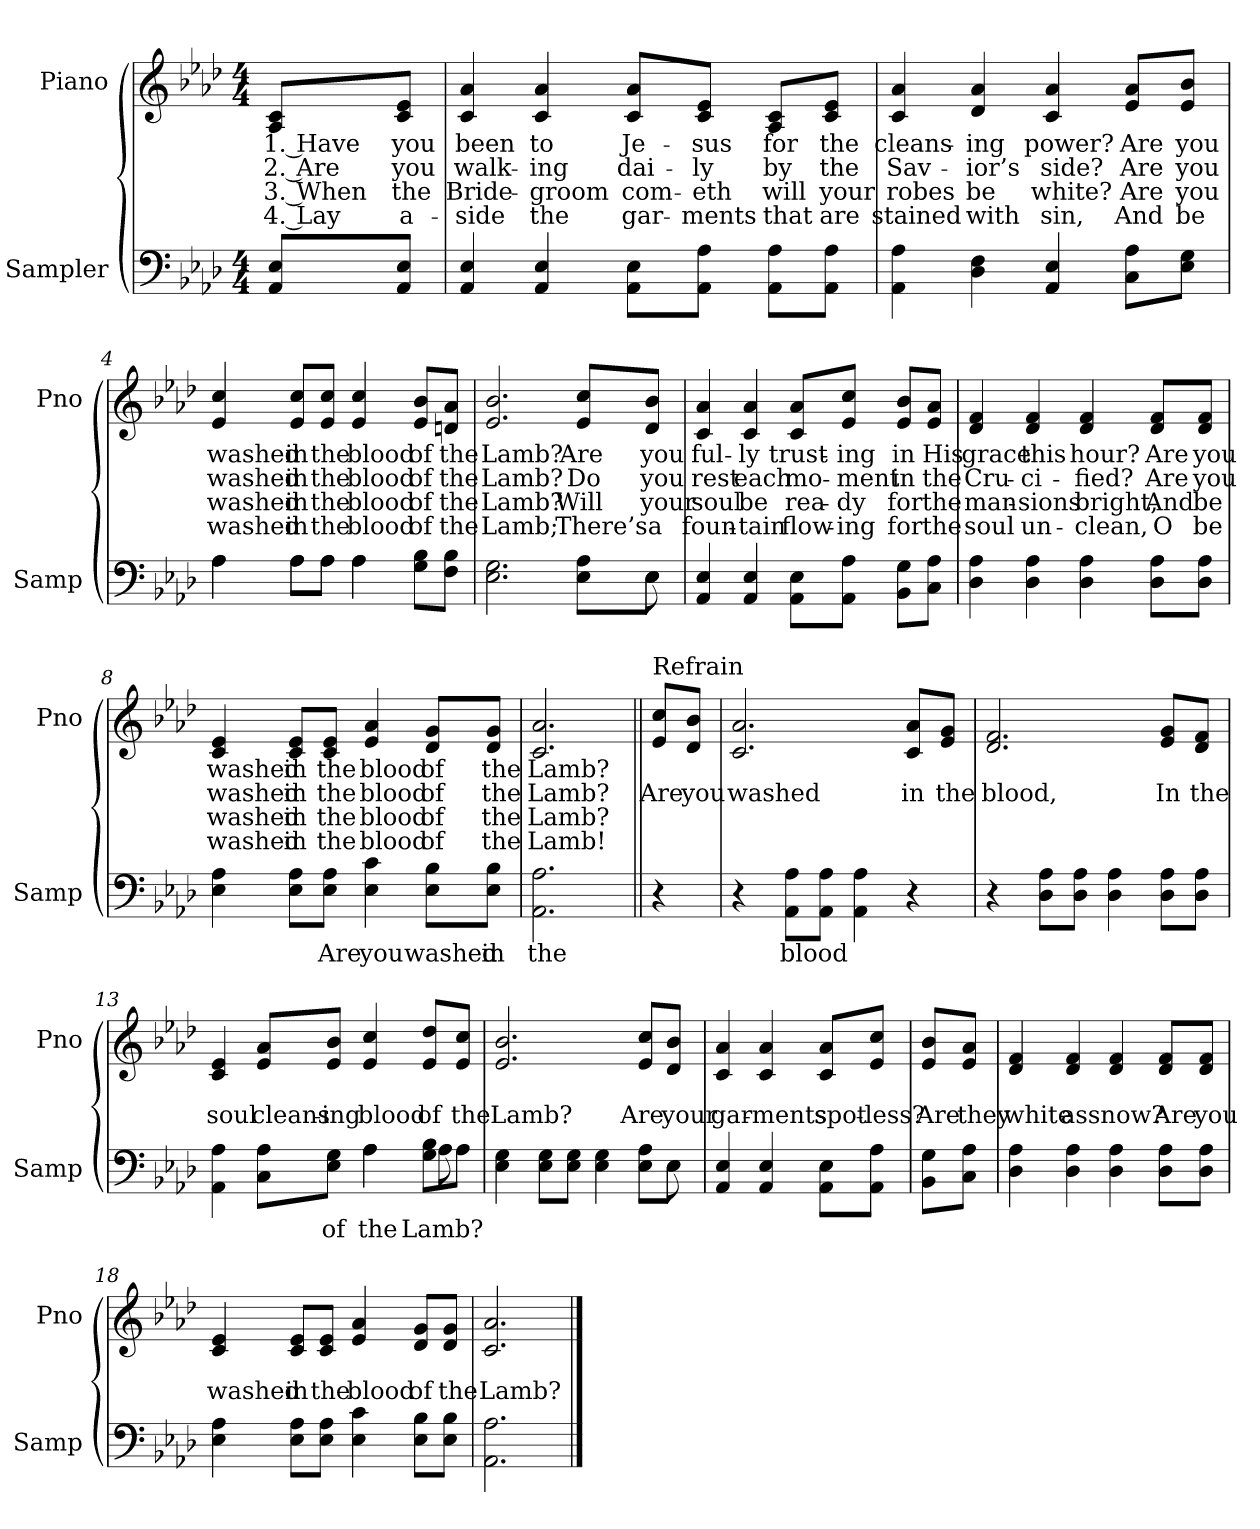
**kern	**text	**kern	**text	**text	**text	**text
*part2	*part2	*part1	*part1	*part1	*part1	*part1
*staff2	*staff2	*staff1	*staff1	*staff1	*staff1	*staff1
*I"Sampler	*	*I"Piano	*	*	*	*
*I'Samp	*	*I'Pno	*	*	*	*
*clefF4	*	*clefG2	*	*	*	*
*k[b-e-a-d-]	*	*k[b-e-a-d-]	*	*	*	*
*A-:	*	*A-:	*	*	*	*
*M4/4	*	*M4/4	*	*	*	*
=1	=1	=1	=1	=1	=1	=1
8AA-/ 8E-/L	.	8A-/ 8c/L	1. Have	2. Are	3. When	4. Lay
8AA-/ 8E-/J	.	8c/ 8e-/J	you	you	the	a-
=2	=2	=2	=2	=2	=2	=2
4AA-/ 4E-/	.	4c 4a-	been	walk-	Bride-	-side
4AA-/ 4E-/	.	4c 4a-	to	-ing	-groom	the
8AA-\ 8E-\L	.	8c/ 8a-/L	Je-	dai-	com-	gar-
8AA-\ 8A-\J	.	8c/ 8e-/J	-sus	-ly	-eth	-ments
8AA-\ 8A-\L	.	8A-/ 8c/L	for	by	will	that
8AA-\ 8A-\J	.	8c/ 8e-/J	the	the	your	are
=3	=3	=3	=3	=3	=3	=3
4AA-\ 4A-\	.	4c 4a-	cleans-	Sav-	robes	stained
4D-\ 4F\	.	4d- 4a-	-ing	-ior’s	be	with
4AA-/ 4E-/	.	4c 4a-	power?	side?	white?	sin,
8C\ 8A-\L	.	8e-/ 8a-/L	Are	Are	Are	And
8E-\ 8G\J	.	8e-/ 8b-/J	you	you	you	be
=4	=4	=4	=4	=4	=4	=4
*^	*	*	*	*	*	*
4A-\	4A-	.	4e- 4cc	washed	washed	washed	washed
8A-\L	8A-\L	.	8e-/ 8cc/L	in	in	in	in
8A-\J	8A-\J	.	8e-/ 8cc/J	the	the	the	the
4A-\	4A-	.	4e- 4cc	blood	blood	blood	blood
8G\ 8B-\L	4ryy	.	8e-/ 8b-/L	of	of	of	of
8F\ 8B-\J	.	.	8dn/ 8a-/J	the	the	the	the
=5	=5	=5	=5	=5	=5	=5	=5
2.E-\ 2.G\	2..ryy	.	2.e- 2.b-	Lamb?	Lamb?	Lamb?	Lamb;
8E-\ 8A-\L	.	.	8e-/ 8cc/L	Are	Do	Will	There’s
8E-\J	8E-	.	8d-/ 8b-/J	you	you	your	a
*v	*v	*	*	*	*	*	*
=6	=6	=6	=6	=6	=6	=6
4AA- 4E-	.	4c 4a-	ful-	rest	soul	foun-
4AA- 4E-	.	4c 4a-	-ly	each	be	-tain
8AA-\ 8E-\L	.	8c/ 8a-/L	trust-	mo-	rea-	flow-
8AA-\ 8A-\J	.	8e-/ 8cc/J	-ing	-ment	-dy	-ing
8BB-\ 8G\L	.	8e-/ 8b-/L	in	in	for	for
8C\ 8A-\J	.	8e-/ 8a-/J	His	the	the	the
=7	=7	=7	=7	=7	=7	=7
4D- 4A-	.	4d- 4f	grace	Cru-	man-	soul
4D- 4A-	.	4d- 4f	this	-ci-	-sions	un-
4D- 4A-	.	4d- 4f	hour?	-fied?	bright,	-clean,
8D-\ 8A-\L	.	8d-/ 8f/L	Are	Are	And	O
8D-\ 8A-\J	.	8d-/ 8f/J	you	you	be	be
=8	=8	=8	=8	=8	=8	=8
4E- 4A-	.	4c 4e-	washed	washed	washed	washed
8E-\ 8A-\L	.	8c/ 8e-/L	in	in	in	in
8E-\ 8A-\J	Are	8c/ 8e-/J	the	the	the	the
4E- 4c	you	4e- 4a-	blood	blood	blood	blood
8E-\ 8B-\L	washed	8d-/ 8g/L	of	of	of	of
8E-\ 8B-\J	in	8d-/ 8g/J	the	the	the	the
=9	=9	=9	=9	=9	=9	=9
2.AA- 2.A-	the	2.c 2.a-	Lamb?	Lamb?	Lamb?	Lamb!
=10||	=10||	=10||	=10||	=10||	=10||	=10||
!	!	!LO:TX:t=Refrain	!	!	!	!
4r	.	8e-/ 8cc/L	.	Are	.	.
.	.	8d-/ 8b-/J	.	you	.	.
=11	=11	=11	=11	=11	=11	=11
4r	.	2.c 2.a-	.	washed	.	.
8AA-\ 8A-\L	blood	.	.	.	.	.
8AA-\ 8A-\J	.	.	.	.	.	.
4AA- 4A-	.	.	.	.	.	.
4r	.	8c/ 8a-/L	.	in	.	.
.	.	8e-/ 8g/J	.	the	.	.
=12	=12	=12	=12	=12	=12	=12
4r	.	2.d- 2.f	.	blood,	.	.
8D-\ 8A-\L	.	.	.	.	.	.
8D-\ 8A-\J	.	.	.	.	.	.
4D- 4A-	.	.	.	.	.	.
8D-\ 8A-\L	.	8e-/ 8g/L	.	In	.	.
8D-\ 8A-\J	.	8d-/ 8f/J	.	the	.	.
=13	=13	=13	=13	=13	=13	=13
*^	*	*	*	*	*	*
4AA- 4A-	2ryy	.	4c 4e-	.	soul	.	.
8C\ 8A-\L	.	.	8e-/ 8a-/L	.	cleans-	.	.
8E-\ 8G\J	.	of	8e-/ 8b-/J	.	-ing	.	.
4A-\	4A-	the	4e- 4cc	.	blood	.	.
8G\ 8B-\L	8A-	Lamb?	8e-/ 8dd-/L	.	of	.	.
8A-\J	8ryy	.	8e-/ 8cc/J	.	the	.	.
=14	=14	=14	=14	=14	=14	=14	=14
4E- 4G	2..ryy	.	2.e- 2.b-	.	Lamb?	.	.
8E-\ 8G\L	.	.	.	.	.	.	.
8E-\ 8G\J	.	.	.	.	.	.	.
4E- 4G	.	.	.	.	.	.	.
8E-\ 8A-\L	.	.	8e-/ 8cc/L	.	Are	.	.
8E-\J	8E-	.	8d-/ 8b-/J	.	your	.	.
*v	*v	*	*	*	*	*	*
=15	=15	=15	=15	=15	=15	=15
4AA- 4E-	.	4c 4a-	.	gar-	.	.
4AA- 4E-	.	4c 4a-	.	-ments	.	.
8AA-\ 8E-\L	.	8c/ 8a-/L	.	spot-	.	.
8AA-\ 8A-\J	.	8e-/ 8cc/J	.	-less?	.	.
=16	=16	=16	=16	=16	=16	=16
8BB-\ 8G\L	.	8e-/ 8b-/L	.	Are	.	.
8C\ 8A-\J	.	8e-/ 8a-/J	.	they	.	.
=17	=17	=17	=17	=17	=17	=17
4D- 4A-	.	4d- 4f	.	white	.	.
4D- 4A-	.	4d- 4f	.	as	.	.
4D- 4A-	.	4d- 4f	.	snow?	.	.
8D-\ 8A-\L	.	8d-/ 8f/L	.	Are	.	.
8D-\ 8A-\J	.	8d-/ 8f/J	.	you	.	.
=18	=18	=18	=18	=18	=18	=18
4E- 4A-	.	4c 4e-	.	washed	.	.
8E-\ 8A-\L	.	8c/ 8e-/L	.	in	.	.
8E-\ 8A-\J	.	8c/ 8e-/J	.	the	.	.
4E- 4c	.	4e- 4a-	.	blood	.	.
8E-\ 8B-\L	.	8d-/ 8g/L	.	of	.	.
8E-\ 8B-\J	.	8d-/ 8g/J	.	the	.	.
=19	=19	=19	=19	=19	=19	=19
2.AA- 2.A-	.	2.c 2.a-	.	Lamb?	.	.
==	==	==	==	==	==	==
*-	*-	*-	*-	*-	*-	*-
